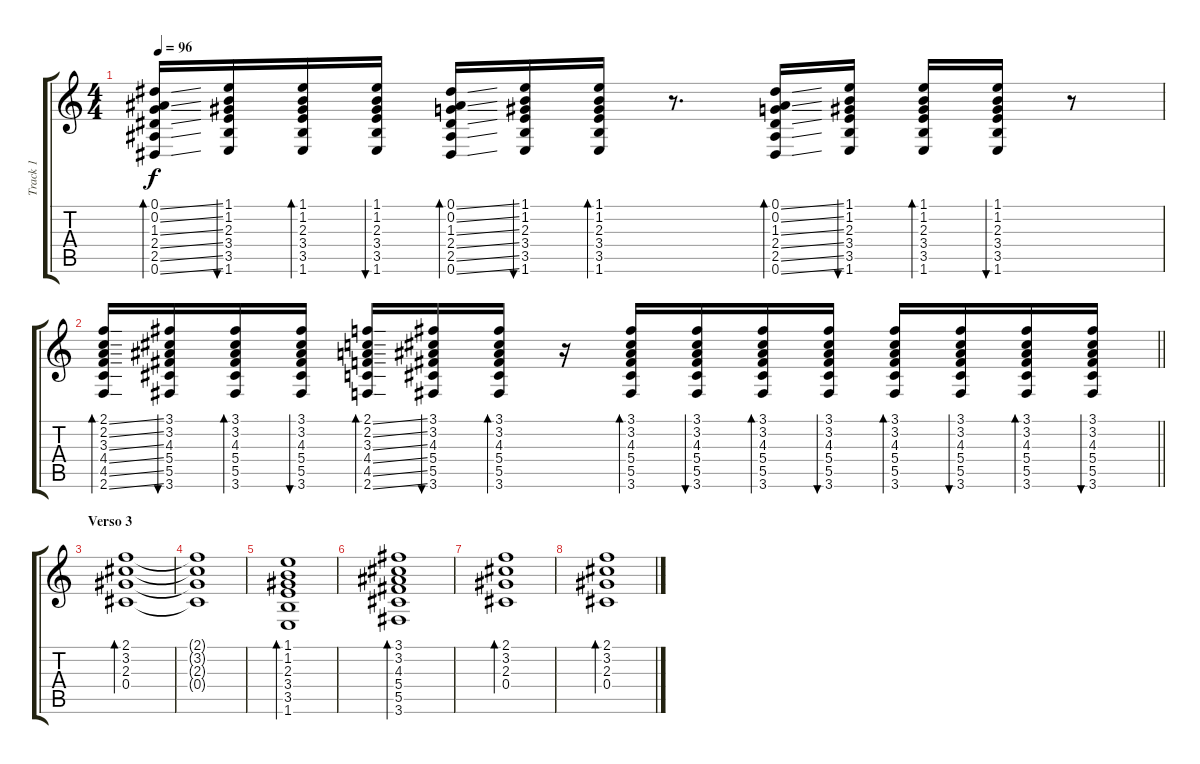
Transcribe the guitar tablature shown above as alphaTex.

\track ("Track 1" "Track 1") {instrument overdrivenguitar}
\staff {score tabs}
\tuning (Eb4 Bb3 Gb3 Db3 Ab2 Eb2) {hide}
\ts (4 4)
\tempo 96
\clef g2
\ks c
(0.1{ss} 0.2{ss} 1.3{ss} 2.4{ss} 2.5{ss} 0.6{ss}).16{bd 30 dy f} (1.1 1.2 2.3 3.4 3.5 1.6).16{bu 30} (1.1 1.2 2.3 3.4 3.5 1.6).16{bd 30} (1.1 1.2 2.3 3.4 3.5 1.6).16{bu 30} (0.1{ss} 0.2{ss} 1.3{ss} 2.4{ss} 2.5{ss} 0.6{ss}).16{bd 30} (1.1 1.2 2.3 3.4 3.5 1.6).16{bu 30} (1.1 1.2 2.3 3.4 3.5 1.6).16{bd 30} r.8{d} (0.1{ss} 0.2{ss} 1.3{ss} 2.4{ss} 2.5{ss} 0.6{ss}).16{bd 30} (1.1 1.2 2.3 3.4 3.5 1.6).16{bu 30} (1.1 1.2 2.3 3.4 3.5 1.6).16{bd 30} (1.1 1.2 2.3 3.4 3.5 1.6).16{bu 30} r.8 |
\barLineRight lightlight
(2.1{ss} 2.2{ss} 3.3{ss} 4.4{ss} 4.5{ss} 2.6{ss}).16{bd 30} (3.1 3.2 4.3 5.4 5.5 3.6).16{bu 30} (3.1 3.2 4.3 5.4 5.5 3.6).16{bd 30} (3.1 3.2 4.3 5.4 5.5 3.6).16{bu 30} (2.1{ss} 2.2{ss} 3.3{ss} 4.4{ss} 4.5{ss} 2.6{ss}).16{bd 30} (3.1 3.2 4.3 5.4 5.5 3.6).16{bu 30} (3.1 3.2 4.3 5.4 5.5 3.6).16{bd 30} r.16 (3.1 3.2 4.3 5.4 5.5 3.6).16{bd 30} (3.1 3.2 4.3 5.4 5.5 3.6).16{bu 30} (3.1 3.2 4.3 5.4 5.5 3.6).16{bd 30} (3.1 3.2 4.3 5.4 5.5 3.6).16{bu 30} (3.1 3.2 4.3 5.4 5.5 3.6).16{bd 30} (3.1 3.2 4.3 5.4 5.5 3.6).16{bu 30} (3.1 3.2 4.3 5.4 5.5 3.6).16{bd 30} (3.1 3.2 4.3 5.4 5.5 3.6).16{bu 30} |
\section ("" "Verso 3")
(2.1 3.2 2.3 0.4).1{bd 480} |
(2.1{t} 3.2{t} 2.3{t} 0.4{t}).1 |
(1.1 1.2 2.3 3.4 3.5 1.6).1{bd 480} |
(3.1 3.2 4.3 5.4 5.5 3.6).1{bd 480} |
(2.1 3.2 2.3 0.4).1{bd 480} |
(2.1 3.2 2.3 0.4).1{bd 480}
